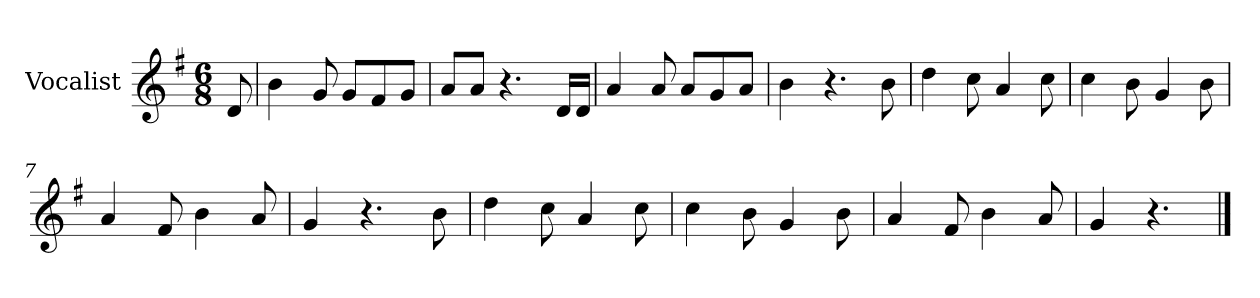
**kern
*part1
*staff1
*I"Vocalist
*k[f#]
*G:
*M6/8
=
8d
=1
4b
8g
8gL
8f#
8gJ
=2
8aL
8aJ
4.r
16dLL
16dJJ
=3
4a
8a
8aL
8g
8aJ
=4
4b
4.r
8b
=5
4dd
8cc
4a
8cc
=6
4cc
8b
4g
8b
=7
4a
8f#
4b
8a
=8
4g
4.r
8b
=9
4dd
8cc
4a
8cc
=10
4cc
8b
4g
8b
=11
4a
8f#
4b
8a
=12
4g
4.r
==
*-
